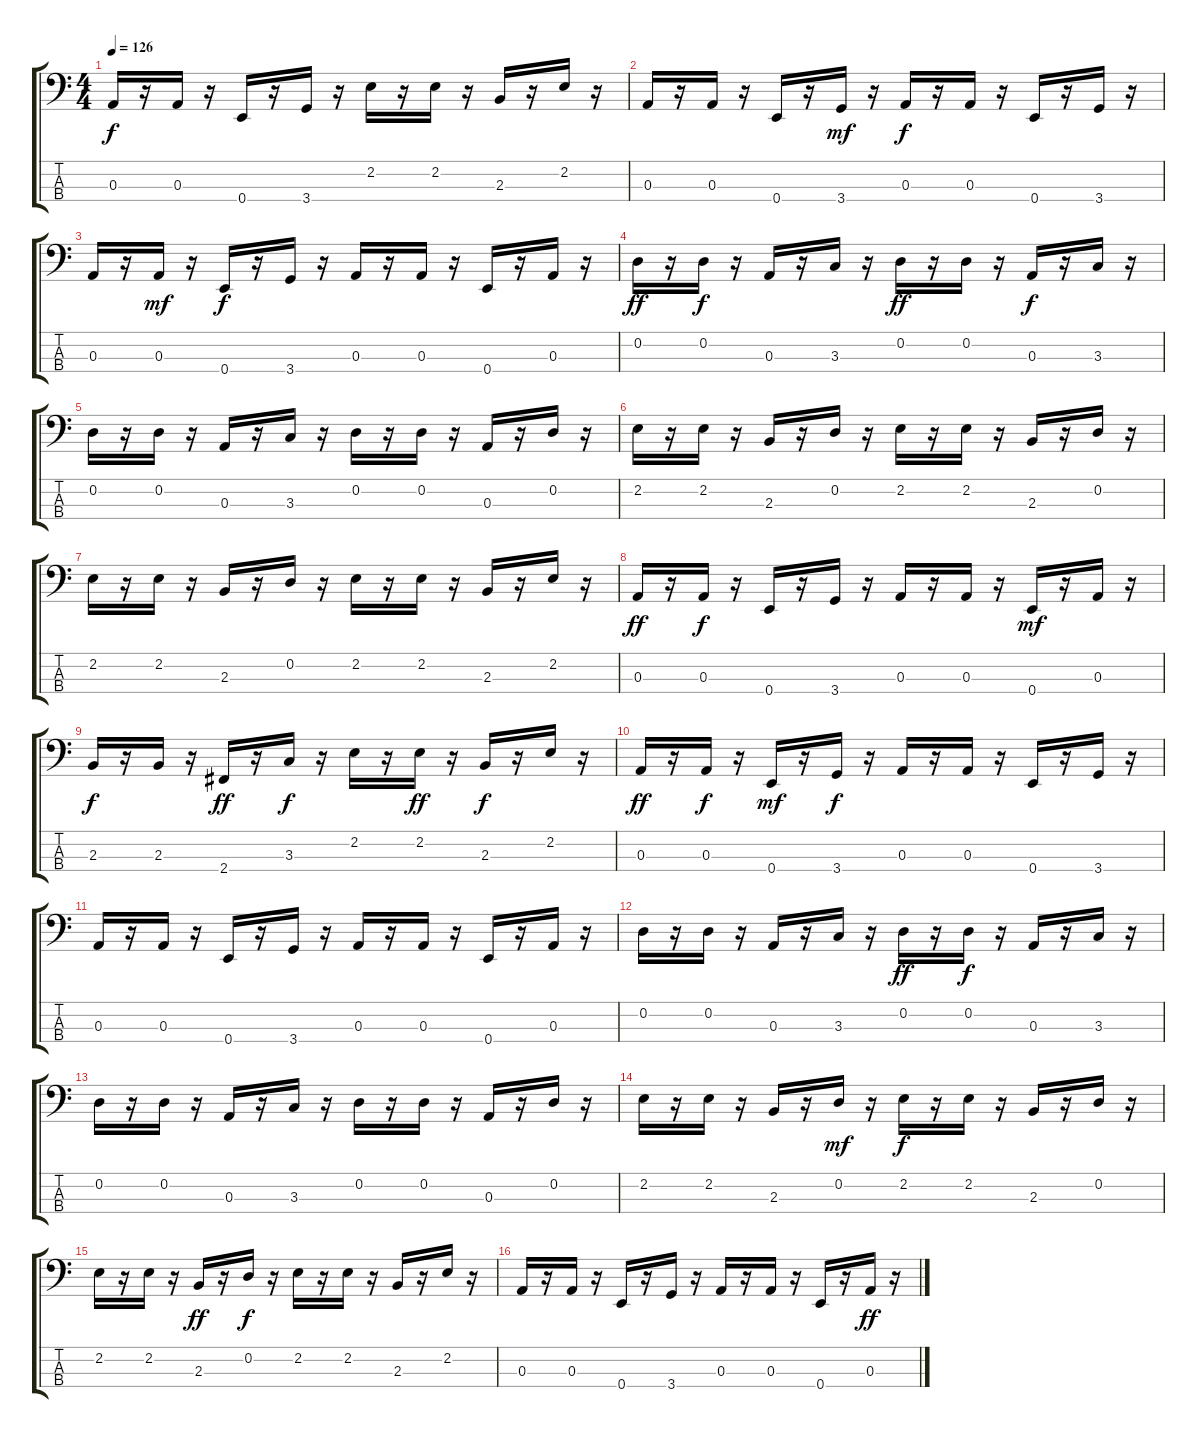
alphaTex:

\track "" {instrument electricbassfinger}
\staff {score tabs}
\tuning (G2 D2 A1 E1) {hide}
\ts (4 4)
\tempo 126
\clef f4
\ks c
0.3.16{dy f} r.16 0.3.16 r.16 0.4.16 r.16 3.4.16 r.16 2.2.16 r.16 2.2.16 r.16 2.3.16 r.16 2.2.16 r.16 |
0.3.16 r.16 0.3.16 r.16 0.4.16 r.16 3.4.16{dy mf} r.16 0.3.16{dy f} r.16 0.3.16 r.16 0.4.16 r.16 3.4.16 r.16 |
0.3.16 r.16 0.3.16{dy mf} r.16 0.4.16{dy f} r.16 3.4.16 r.16 0.3.16 r.16 0.3.16 r.16 0.4.16 r.16 0.3.16 r.16 |
0.2.16{dy ff} r.16 0.2.16{dy f} r.16 0.3.16 r.16 3.3.16 r.16 0.2.16{dy ff} r.16 0.2.16 r.16 0.3.16{dy f} r.16 3.3.16 r.16 |
0.2.16 r.16 0.2.16 r.16 0.3.16 r.16 3.3.16 r.16 0.2.16 r.16 0.2.16 r.16 0.3.16 r.16 0.2.16 r.16 |
2.2.16 r.16 2.2.16 r.16 2.3.16 r.16 0.2.16 r.16 2.2.16 r.16 2.2.16 r.16 2.3.16 r.16 0.2.16 r.16 |
2.2.16 r.16 2.2.16 r.16 2.3.16 r.16 0.2.16 r.16 2.2.16 r.16 2.2.16 r.16 2.3.16 r.16 2.2.16 r.16 |
0.3.16{dy ff} r.16 0.3.16{dy f} r.16 0.4.16 r.16 3.4.16 r.16 0.3.16 r.16 0.3.16 r.16 0.4.16{dy mf} r.16 0.3.16 r.16 |
2.3.16{dy f} r.16 2.3.16 r.16 2.4.16{dy ff} r.16 3.3.16{dy f} r.16 2.2.16 r.16 2.2.16{dy ff} r.16 2.3.16{dy f} r.16 2.2.16 r.16 |
0.3.16{dy ff} r.16 0.3.16{dy f} r.16 0.4.16{dy mf} r.16 3.4.16{dy f} r.16 0.3.16 r.16 0.3.16 r.16 0.4.16 r.16 3.4.16 r.16 |
0.3.16 r.16 0.3.16 r.16 0.4.16 r.16 3.4.16 r.16 0.3.16 r.16 0.3.16 r.16 0.4.16 r.16 0.3.16 r.16 |
0.2.16 r.16 0.2.16 r.16 0.3.16 r.16 3.3.16 r.16 0.2.16{dy ff} r.16 0.2.16{dy f} r.16 0.3.16 r.16 3.3.16 r.16 |
0.2.16 r.16 0.2.16 r.16 0.3.16 r.16 3.3.16 r.16 0.2.16 r.16 0.2.16 r.16 0.3.16 r.16 0.2.16 r.16 |
2.2.16 r.16 2.2.16 r.16 2.3.16 r.16 0.2.16{dy mf} r.16 2.2.16{dy f} r.16 2.2.16 r.16 2.3.16 r.16 0.2.16 r.16 |
2.2.16 r.16 2.2.16 r.16 2.3.16{dy ff} r.16 0.2.16{dy f} r.16 2.2.16 r.16 2.2.16 r.16 2.3.16 r.16 2.2.16 r.16 |
0.3.16 r.16 0.3.16 r.16 0.4.16 r.16 3.4.16 r.16 0.3.16 r.16 0.3.16 r.16 0.4.16 r.16 0.3.16{dy ff} r.16
